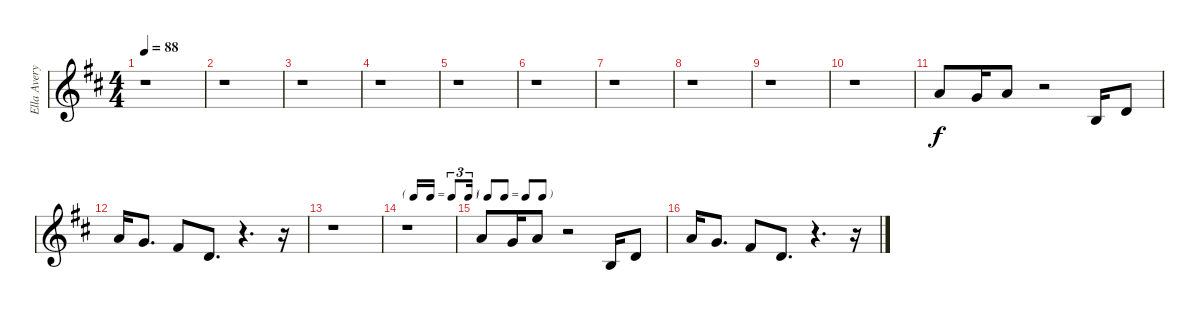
\track ("Ella Avery Vocals" "Ella Avery") {instrument lead5charang}
\staff {score}
\tuning (E4 B3 G3 D3 A2 E2) {hide}
\ts (4 4)
\tempo 88
\clef g2
\ks d
r.1{dy f} |
r.1 |
r.1 |
r.1 |
r.1 |
r.1 |
r.1 |
r.1 |
r.1 |
r.1 |
10.2.8 12.3.16 10.2.8 r.2 9.4.16 12.4.8 |
10.2.16 12.3.8{d} 11.3.8 12.4.8{d} r.4{d} r.16 |
r.1 |
\tf triplet16th
r.1 |
\tf none
10.2.8 12.3.16 10.2.8 r.2 9.4.16 12.4.8 |
10.2.16 12.3.8{d} 11.3.8 12.4.8{d} r.4{d} r.16
